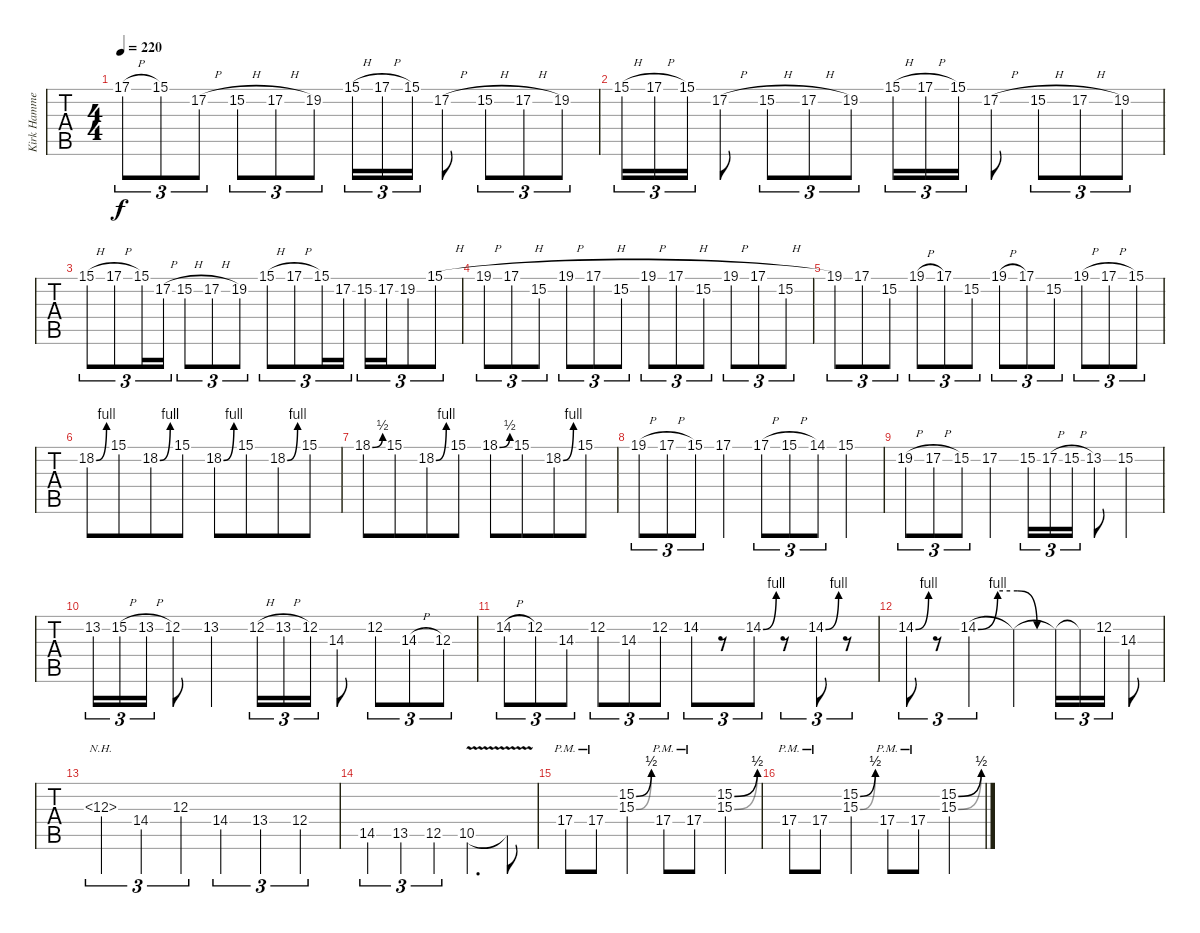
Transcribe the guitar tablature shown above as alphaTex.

\track ("Kirk Hammett" "Kirk Hamme") {instrument electricguitarjazz}
\staff {tabs}
\tuning (E4 B3 G3 D3 A2 E2) {hide}
\ts (4 4)
\tempo 220
\clef g2
\ks c
17.1{h}.8{tu (3 2) dy f} 15.1.8{tu (3 2)} 17.2{h}.8{tu (3 2)} 15.2{h}.8{tu (3 2)} 17.2{h}.8{tu (3 2)} 19.2.8{tu (3 2)} 15.1{h}.16{tu (3 2)} 17.1{h}.16{tu (3 2)} 15.1.16{tu (3 2)} 17.2{h}.8 15.2{h}.8{tu (3 2)} 17.2{h}.8{tu (3 2)} 19.2.8{tu (3 2)} |
15.1{h}.16{tu (3 2)} 17.1{h}.16{tu (3 2)} 15.1.16{tu (3 2)} 17.2{h}.8 15.2{h}.8{tu (3 2)} 17.2{h}.8{tu (3 2)} 19.2.8{tu (3 2)} 15.1{h}.16{tu (3 2)} 17.1{h}.16{tu (3 2)} 15.1.16{tu (3 2)} 17.2{h}.8 15.2{h}.8{tu (3 2)} 17.2{h}.8{tu (3 2)} 19.2.8{tu (3 2)} |
15.1{h}.8{tu (3 2)} 17.1{h}.8{tu (3 2)} 15.1.16{tu (3 2)} 17.2{h}.16{tu (3 2)} 15.2{h}.8{tu (3 2)} 17.2{h}.8{tu (3 2)} 19.2.8{tu (3 2)} 15.1{h}.8{tu (3 2)} 17.1{h}.8{tu (3 2)} 15.1.16{tu (3 2)} 17.2.16{tu (3 2)} 15.2.16{tu (3 2)} 17.2.16{tu (3 2)} 19.2.8{tu (3 2)} 15.1{h}.8{tu (3 2)} |
19.1{h}.8{tu (3 2)} 17.1{h}.8{tu (3 2)} 15.2.8{tu (3 2)} 19.1{h}.8{tu (3 2)} 17.1{h}.8{tu (3 2)} 15.2.8{tu (3 2)} 19.1{h}.8{tu (3 2)} 17.1{h}.8{tu (3 2)} 15.2.8{tu (3 2)} 19.1{h}.8{tu (3 2)} 17.1{h}.8{tu (3 2)} 15.2.8{tu (3 2)} |
19.1.8{tu (3 2)} 17.1.8{tu (3 2)} 15.2.8{tu (3 2)} 19.1{h}.8{tu (3 2)} 17.1.8{tu (3 2)} 15.2.8{tu (3 2)} 19.1{h}.8{tu (3 2)} 17.1.8{tu (3 2)} 15.2.8{tu (3 2)} 19.1{h}.8{tu (3 2)} 17.1{h}.8{tu (3 2)} 15.1.8{tu (3 2)} |
18.2{be (bend 0 0 60 4)}.8 15.1.8{beam merge} 18.2{be (bend 0 0 60 4)}.8 15.1.8 18.2{be (bend 0 0 60 4)}.8 15.1.8{beam merge} 18.2{be (bend 0 0 60 4)}.8 15.1.8 |
18.1{be (bend 0 0 60 2)}.8 15.1.8{beam merge} 18.2{be (bend 0 0 60 4)}.8 15.1.8 18.1{be (bend 0 0 60 2)}.8 15.1.8{beam merge} 18.2{be (bend 0 0 60 4)}.8 15.1.8 |
19.1{h}.8{tu (3 2)} 17.1{h}.8{tu (3 2)} 15.1.8{tu (3 2)} 17.1.4 17.1{h}.8{tu (3 2)} 15.1{h}.8{tu (3 2)} 14.1.8{tu (3 2)} 15.1.4 |
19.2{h}.8{tu (3 2)} 17.2{h}.8{tu (3 2)} 15.2.8{tu (3 2)} 17.2.4 15.2.16{tu (3 2)} 17.2{h}.16{tu (3 2)} 15.2{h}.16{tu (3 2)} 13.2.8 15.2.4 |
13.2.16{tu (3 2)} 15.2{h}.16{tu (3 2)} 13.2{h}.16{tu (3 2)} 12.2.8 13.2.4 12.2{h}.16{tu (3 2)} 13.2{h}.16{tu (3 2)} 12.2.16{tu (3 2)} 14.3.8 12.2.8{tu (3 2)} 14.3{h}.8{tu (3 2)} 12.3.8{tu (3 2)} |
14.2{h}.8{tu (3 2)} 12.2.8{tu (3 2)} 14.3.8{tu (3 2)} 12.2.8{tu (3 2)} 14.3.8{tu (3 2)} 12.2.8{tu (3 2)} 14.2.8{tu (3 2)} r.8{tu (3 2)} 14.2{be (bend 0 0 60 4)}.8{tu (3 2)} r.8{tu (3 2)} 14.2{be (bend 0 0 60 4)}.8{tu (3 2)} r.8{tu (3 2)} |
14.2{be (bend 0 0 60 4)}.8{tu (3 2)} r.8{tu (3 2)} 14.2{be (custom 0 0 10 4 20 4 30 0 60 0)}.2{tu (3 2)} 14.2{t}.4 14.2{t}.16{tu (3 2)} 14.2{t}.16{tu (3 2)} 12.2.16{tu (3 2)} 14.3.8 |
12.3{nh}.4{tu (3 2)} 14.4.4{tu (3 2)} 12.3.4{tu (3 2)} 14.4.4{tu (3 2)} 13.4.4{tu (3 2)} 12.4.4{tu (3 2)} |
14.5.4{tu (3 2)} 13.5.4{tu (3 2)} 12.5.4{tu (3 2)} 10.5{v}.4{d} 10.5{t}.8 |
17.4{pm}.8 17.4{pm}.8 (15.2{be (bend 0 0 60 2)} 15.3{be (bend 0 0 60 2)}).4 17.4{pm}.8 17.4{pm}.8 (15.2{be (bend 0 0 60 2)} 15.3{be (bend 0 0 60 2)}).4 |
17.4{pm}.8 17.4{pm}.8 (15.2{be (bend 0 0 60 2)} 15.3{be (bend 0 0 60 2)}).4 17.4{pm}.8 17.4{pm}.8 (15.2{be (bend 0 0 60 2)} 15.3{be (bend 0 0 60 2)}).4
